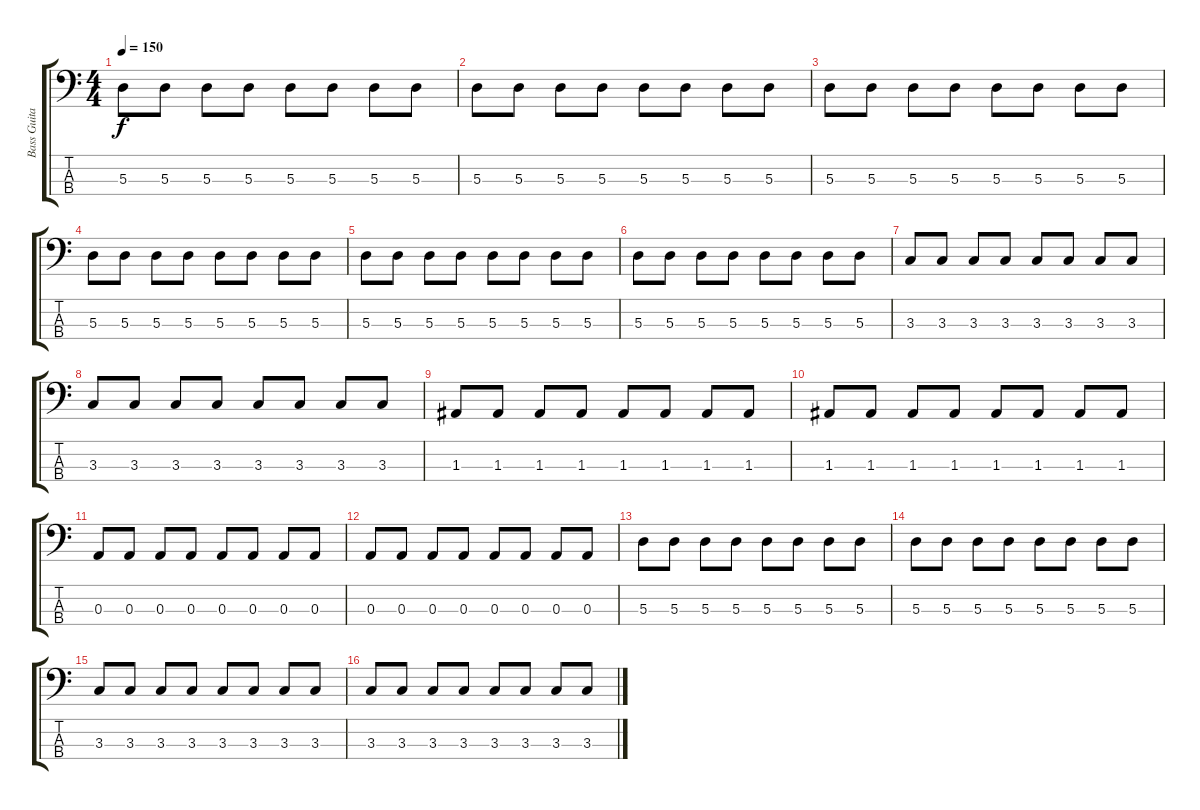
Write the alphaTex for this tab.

\track ("Bass Guitar" "Bass Guita") {instrument electricbasspick}
\staff {score tabs}
\tuning (G2 D2 A1 D1) {hide}
\ts (4 4)
\tempo 150
\clef f4
\ks c
5.3.8{dy f instrument electricbasspick} 5.3.8 5.3.8 5.3.8 5.3.8 5.3.8 5.3.8 5.3.8 |
5.3.8 5.3.8 5.3.8 5.3.8 5.3.8 5.3.8 5.3.8 5.3.8 |
5.3.8 5.3.8 5.3.8 5.3.8 5.3.8 5.3.8 5.3.8 5.3.8 |
5.3.8 5.3.8 5.3.8 5.3.8 5.3.8 5.3.8 5.3.8 5.3.8 |
5.3.8 5.3.8 5.3.8 5.3.8 5.3.8 5.3.8 5.3.8 5.3.8 |
5.3.8 5.3.8 5.3.8 5.3.8 5.3.8 5.3.8 5.3.8 5.3.8 |
3.3.8 3.3.8 3.3.8 3.3.8 3.3.8 3.3.8 3.3.8 3.3.8 |
3.3.8 3.3.8 3.3.8 3.3.8 3.3.8 3.3.8 3.3.8 3.3.8 |
1.3.8 1.3.8 1.3.8 1.3.8 1.3.8 1.3.8 1.3.8 1.3.8 |
1.3.8 1.3.8 1.3.8 1.3.8 1.3.8 1.3.8 1.3.8 1.3.8 |
0.3.8 0.3.8 0.3.8 0.3.8 0.3.8 0.3.8 0.3.8 0.3.8 |
0.3.8 0.3.8 0.3.8 0.3.8 0.3.8 0.3.8 0.3.8 0.3.8 |
5.3.8 5.3.8 5.3.8 5.3.8 5.3.8 5.3.8 5.3.8 5.3.8 |
5.3.8 5.3.8 5.3.8 5.3.8 5.3.8 5.3.8 5.3.8 5.3.8 |
3.3.8 3.3.8 3.3.8 3.3.8 3.3.8 3.3.8 3.3.8 3.3.8 |
3.3.8 3.3.8 3.3.8 3.3.8 3.3.8 3.3.8 3.3.8 3.3.8
